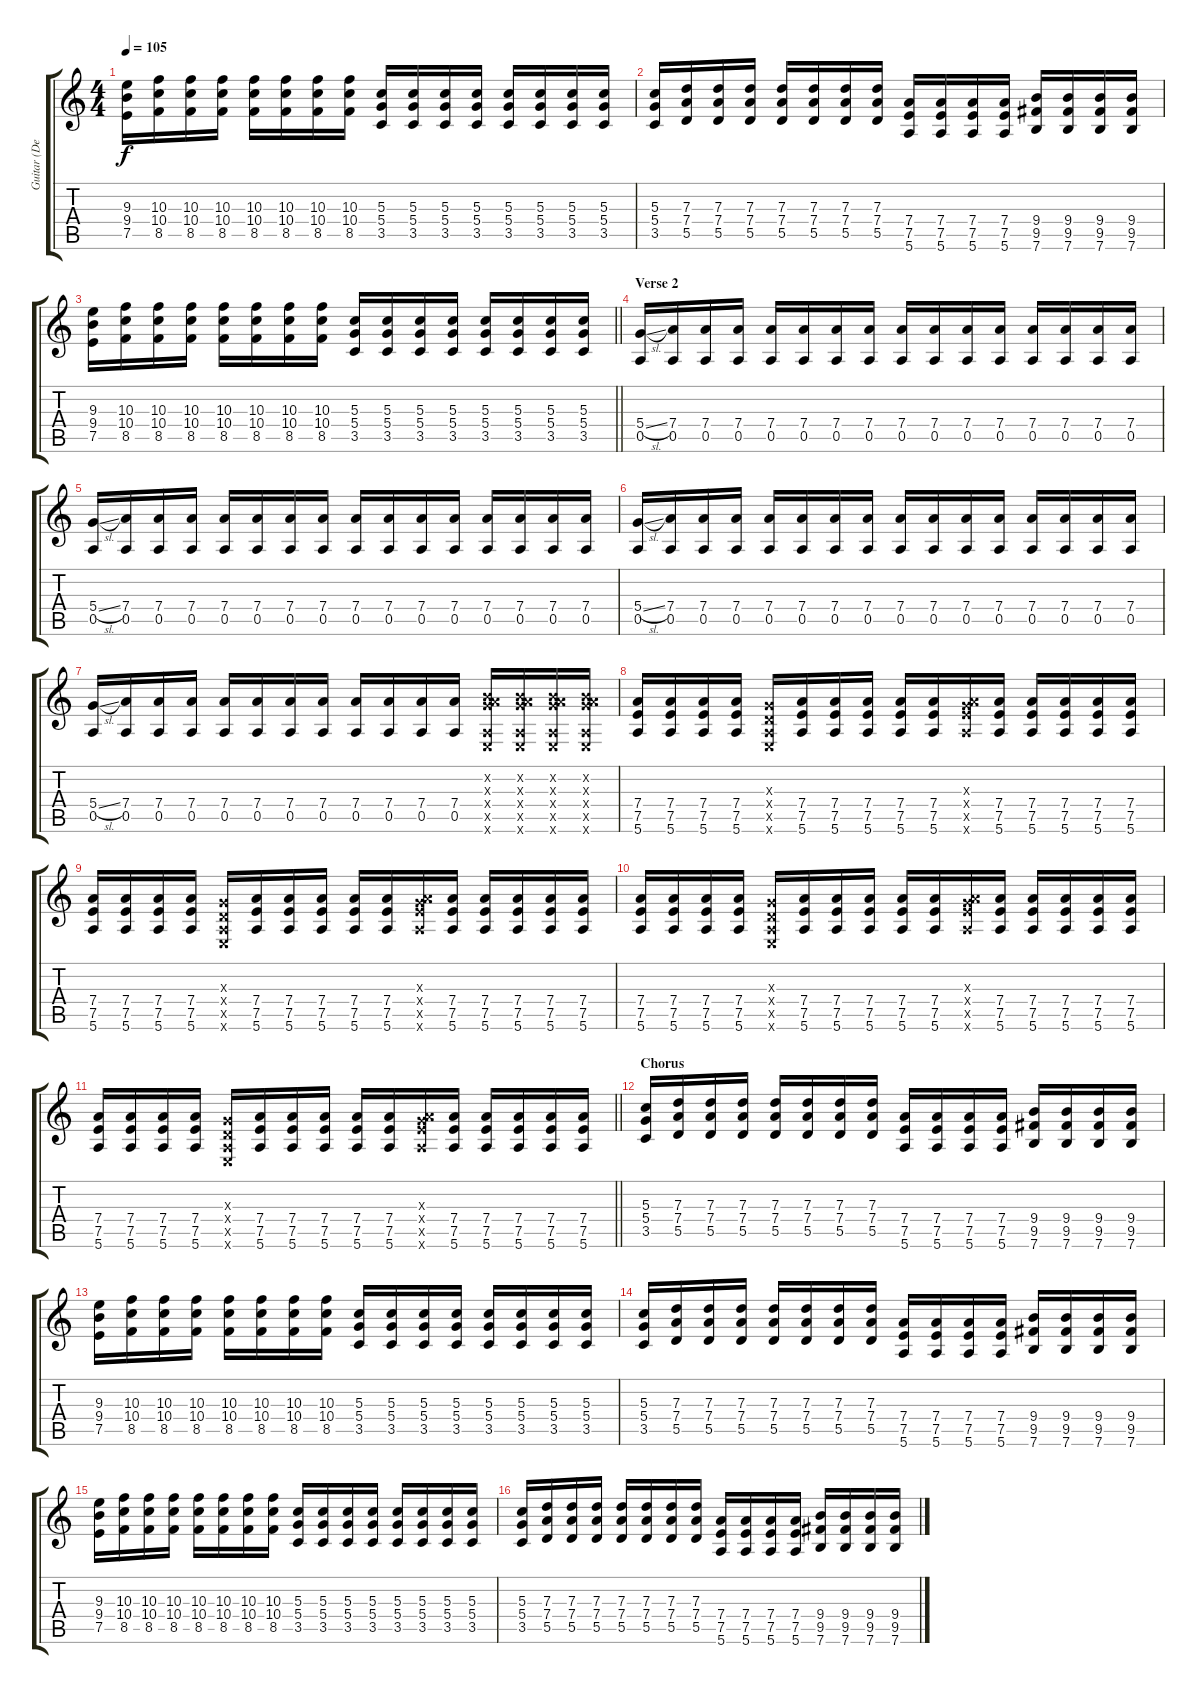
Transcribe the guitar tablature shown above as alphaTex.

\track ("Guitar (Dean DeLeo)" "Guitar (De") {instrument overdrivenguitar}
\staff {score tabs}
\tuning (E4 B3 G3 D3 A2 E2) {hide}
\ts (4 4)
\tempo 105
\clef g2
\ks c
(9.3 9.4 7.5).16{dy f} (10.3 10.4 8.5).16 (10.3 10.4 8.5).16 (10.3 10.4 8.5).16 (10.3 10.4 8.5).16 (10.3 10.4 8.5).16 (10.3 10.4 8.5).16 (10.3 10.4 8.5).16 (5.3 5.4 3.5).16 (5.3 5.4 3.5).16 (5.3 5.4 3.5).16 (5.3 5.4 3.5).16 (5.3 5.4 3.5).16 (5.3 5.4 3.5).16 (5.3 5.4 3.5).16 (5.3 5.4 3.5).16 |
(5.3 5.4 3.5).16 (7.3 7.4 5.5).16 (7.3 7.4 5.5).16 (7.3 7.4 5.5).16 (7.3 7.4 5.5).16 (7.3 7.4 5.5).16 (7.3 7.4 5.5).16 (7.3 7.4 5.5).16 (7.4 7.5 5.6).16 (7.4 7.5 5.6).16 (7.4 7.5 5.6).16 (7.4 7.5 5.6).16 (9.4 9.5 7.6).16 (9.4 9.5 7.6).16 (9.4 9.5 7.6).16 (9.4 9.5 7.6).16 |
\barLineRight lightlight
(9.3 9.4 7.5).16 (10.3 10.4 8.5).16 (10.3 10.4 8.5).16 (10.3 10.4 8.5).16 (10.3 10.4 8.5).16 (10.3 10.4 8.5).16 (10.3 10.4 8.5).16 (10.3 10.4 8.5).16 (5.3 5.4 3.5).16 (5.3 5.4 3.5).16 (5.3 5.4 3.5).16 (5.3 5.4 3.5).16 (5.3 5.4 3.5).16 (5.3 5.4 3.5).16 (5.3 5.4 3.5).16 (5.3 5.4 3.5).16 |
\section ("" "Verse 2")
(5.4{sl} 0.5).16{volume 9 instrument overdrivenguitar} (7.4 0.5).16 (7.4 0.5).16 (7.4 0.5).16 (7.4 0.5).16 (7.4 0.5).16 (7.4 0.5).16 (7.4 0.5).16 (7.4 0.5).16 (7.4 0.5).16 (7.4 0.5).16 (7.4 0.5).16 (7.4 0.5).16 (7.4 0.5).16 (7.4 0.5).16 (7.4 0.5).16 |
(5.4{sl} 0.5).16 (7.4 0.5).16 (7.4 0.5).16 (7.4 0.5).16 (7.4 0.5).16 (7.4 0.5).16 (7.4 0.5).16 (7.4 0.5).16 (7.4 0.5).16 (7.4 0.5).16 (7.4 0.5).16 (7.4 0.5).16 (7.4 0.5).16 (7.4 0.5).16 (7.4 0.5).16 (7.4 0.5).16 |
(5.4{sl} 0.5).16 (7.4 0.5).16 (7.4 0.5).16 (7.4 0.5).16 (7.4 0.5).16 (7.4 0.5).16 (7.4 0.5).16 (7.4 0.5).16 (7.4 0.5).16 (7.4 0.5).16 (7.4 0.5).16 (7.4 0.5).16 (7.4 0.5).16 (7.4 0.5).16 (7.4 0.5).16 (7.4 0.5).16 |
(5.4{sl} 0.5).16 (7.4 0.5).16 (7.4 0.5).16 (7.4 0.5).16 (7.4 0.5).16 (7.4 0.5).16 (7.4 0.5).16 (7.4 0.5).16 (7.4 0.5).16 (7.4 0.5).16 (7.4 0.5).16 (7.4 0.5).16 (0.2{x} 0.3{x} 7.4{x} 0.5{x} 0.6{x}).16 (0.2{x} 0.3{x} 7.4{x} 0.5{x} 0.6{x}).16 (0.2{x} 0.3{x} 7.4{x} 0.5{x} 0.6{x}).16 (0.2{x} 0.3{x} 7.4{x} 0.5{x} 0.6{x}).16 |
(7.4 7.5 5.6).16 (7.4 7.5 5.6).16 (7.4 7.5 5.6).16 (7.4 7.5 5.6).16 (0.3{x} 0.4{x} 0.5{x} 0.6{x}).16 (7.4 7.5 5.6).16 (7.4 7.5 5.6).16 (7.4 7.5 5.6).16 (7.4 7.5 5.6).16 (7.4 7.5 5.6).16 (0.3{x} 7.4{x} 7.5{x} 5.6{x}).16 (7.4 7.5 5.6).16 (7.4 7.5 5.6).16 (7.4 7.5 5.6).16 (7.4 7.5 5.6).16 (7.4 7.5 5.6).16 |
(7.4 7.5 5.6).16 (7.4 7.5 5.6).16 (7.4 7.5 5.6).16 (7.4 7.5 5.6).16 (0.3{x} 0.4{x} 0.5{x} 0.6{x}).16 (7.4 7.5 5.6).16 (7.4 7.5 5.6).16 (7.4 7.5 5.6).16 (7.4 7.5 5.6).16 (7.4 7.5 5.6).16 (0.3{x} 7.4{x} 7.5{x} 5.6{x}).16 (7.4 7.5 5.6).16 (7.4 7.5 5.6).16 (7.4 7.5 5.6).16 (7.4 7.5 5.6).16 (7.4 7.5 5.6).16 |
(7.4 7.5 5.6).16 (7.4 7.5 5.6).16 (7.4 7.5 5.6).16 (7.4 7.5 5.6).16 (0.3{x} 0.4{x} 0.5{x} 0.6{x}).16 (7.4 7.5 5.6).16 (7.4 7.5 5.6).16 (7.4 7.5 5.6).16 (7.4 7.5 5.6).16 (7.4 7.5 5.6).16 (0.3{x} 7.4{x} 7.5{x} 5.6{x}).16 (7.4 7.5 5.6).16 (7.4 7.5 5.6).16 (7.4 7.5 5.6).16 (7.4 7.5 5.6).16 (7.4 7.5 5.6).16 |
\barLineRight lightlight
(7.4 7.5 5.6).16 (7.4 7.5 5.6).16 (7.4 7.5 5.6).16 (7.4 7.5 5.6).16 (0.3{x} 0.4{x} 0.5{x} 0.6{x}).16 (7.4 7.5 5.6).16 (7.4 7.5 5.6).16 (7.4 7.5 5.6).16 (7.4 7.5 5.6).16 (7.4 7.5 5.6).16 (0.3{x} 7.4{x} 7.5{x} 5.6{x}).16 (7.4 7.5 5.6).16 (7.4 7.5 5.6).16 (7.4 7.5 5.6).16 (7.4 7.5 5.6).16 (7.4 7.5 5.6).16 |
\section ("" "Chorus")
(5.3 5.4 3.5).16{volume 11 instrument overdrivenguitar} (7.3 7.4 5.5).16 (7.3 7.4 5.5).16 (7.3 7.4 5.5).16 (7.3 7.4 5.5).16 (7.3 7.4 5.5).16 (7.3 7.4 5.5).16 (7.3 7.4 5.5).16 (7.4 7.5 5.6).16 (7.4 7.5 5.6).16 (7.4 7.5 5.6).16 (7.4 7.5 5.6).16 (9.4 9.5 7.6).16 (9.4 9.5 7.6).16 (9.4 9.5 7.6).16 (9.4 9.5 7.6).16 |
(9.3 9.4 7.5).16 (10.3 10.4 8.5).16 (10.3 10.4 8.5).16 (10.3 10.4 8.5).16 (10.3 10.4 8.5).16 (10.3 10.4 8.5).16 (10.3 10.4 8.5).16 (10.3 10.4 8.5).16 (5.3 5.4 3.5).16 (5.3 5.4 3.5).16 (5.3 5.4 3.5).16 (5.3 5.4 3.5).16 (5.3 5.4 3.5).16 (5.3 5.4 3.5).16 (5.3 5.4 3.5).16 (5.3 5.4 3.5).16 |
(5.3 5.4 3.5).16 (7.3 7.4 5.5).16 (7.3 7.4 5.5).16 (7.3 7.4 5.5).16 (7.3 7.4 5.5).16 (7.3 7.4 5.5).16 (7.3 7.4 5.5).16 (7.3 7.4 5.5).16 (7.4 7.5 5.6).16 (7.4 7.5 5.6).16 (7.4 7.5 5.6).16 (7.4 7.5 5.6).16 (9.4 9.5 7.6).16 (9.4 9.5 7.6).16 (9.4 9.5 7.6).16 (9.4 9.5 7.6).16 |
(9.3 9.4 7.5).16 (10.3 10.4 8.5).16 (10.3 10.4 8.5).16 (10.3 10.4 8.5).16 (10.3 10.4 8.5).16 (10.3 10.4 8.5).16 (10.3 10.4 8.5).16 (10.3 10.4 8.5).16 (5.3 5.4 3.5).16 (5.3 5.4 3.5).16 (5.3 5.4 3.5).16 (5.3 5.4 3.5).16 (5.3 5.4 3.5).16 (5.3 5.4 3.5).16 (5.3 5.4 3.5).16 (5.3 5.4 3.5).16 |
(5.3 5.4 3.5).16 (7.3 7.4 5.5).16 (7.3 7.4 5.5).16 (7.3 7.4 5.5).16 (7.3 7.4 5.5).16 (7.3 7.4 5.5).16 (7.3 7.4 5.5).16 (7.3 7.4 5.5).16 (7.4 7.5 5.6).16 (7.4 7.5 5.6).16 (7.4 7.5 5.6).16 (7.4 7.5 5.6).16 (9.4 9.5 7.6).16 (9.4 9.5 7.6).16 (9.4 9.5 7.6).16 (9.4 9.5 7.6).16
